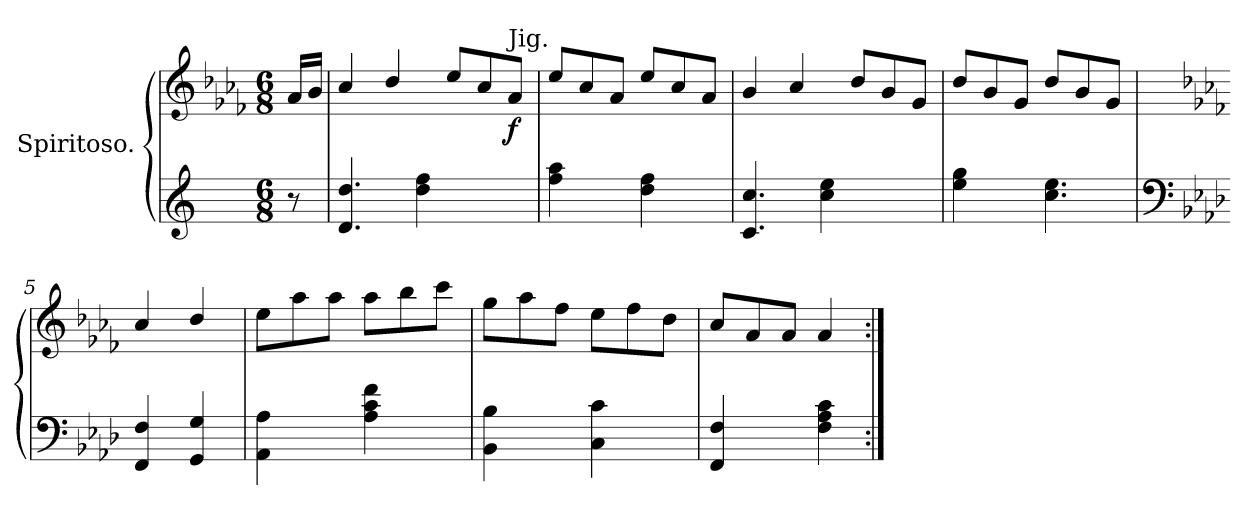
**kern	**kern	**dynam
*part1	*part1	*part1
*staff2	*staff1	*staff1/2
*I"Spiritoso.	*	*
*	*clefG3	*
*	*k[b-e-a-d-]	*
*M6/8	*M6/8	*
=	=	=
8r	16f/LL	.
.	16g/JJ	.
=1	=1	=1
4.d/ 4.dd/	4a-/	.
.	4b-/	.
4dd\ 4ff\	.	.
.	8cc/L	.
4ryy	8a-/	.
!	!LO:TX:a:t=Jig.	!
!	!	!LO:DY:b
.	8f/J	f
=2	=2	=2
4ff\ 4aa\	8cc/L	.
.	8a-/	.
8ryy	8f/J	.
4dd\ 4ff\	8cc/L	.
.	8a-/	.
8ryy	8f/J	.
=3	=3	=3
4.c/ 4.cc/	4g/	.
.	4a-/	.
4cc\ 4ee\	.	.
.	8b-/L	.
4ryy	8g/	.
.	8e-/J	.
=4	=4	=4
4ee\ 4gg\	8b-/L	.
.	8g/	.
8ryy	8e-/J	.
4.cc\ 4.ee\	8b-/L	.
.	8g/	.
.	8e-/J	.
!!LO:LB:g=z
=5	=5	=5
*clefF4	*	*
*k[b-e-a-d-]	*k[b-e-a-d-]	*
4FF/ 4F/	4a-/	.
4GG/ 4G/	4b-/	.
=6	=6	=6
4AA-\ 4A-\	8cc\L	.
.	8ff\	.
8ryy	8ff\J	.
4A-\ 4c\ 4f\	8ff\L	.
.	8gg\	.
8ryy	8aa-\J	.
=7	=7	=7
4BB-\ 4B-\	8ee-\L	.
.	8ff\	.
8ryy	8dd-\J	.
4C\ 4c\	8cc\L	.
.	8dd-\	.
8ryy	8b-\J	.
=8	=8	=8
4FF/ 4F/	8a-/L	.
.	8f/	.
8ryy	8f/J	.
4F\ 4A-\ 4c\	4f/	.
=:|!	=:|!	=:|!
*-	*-	*-
